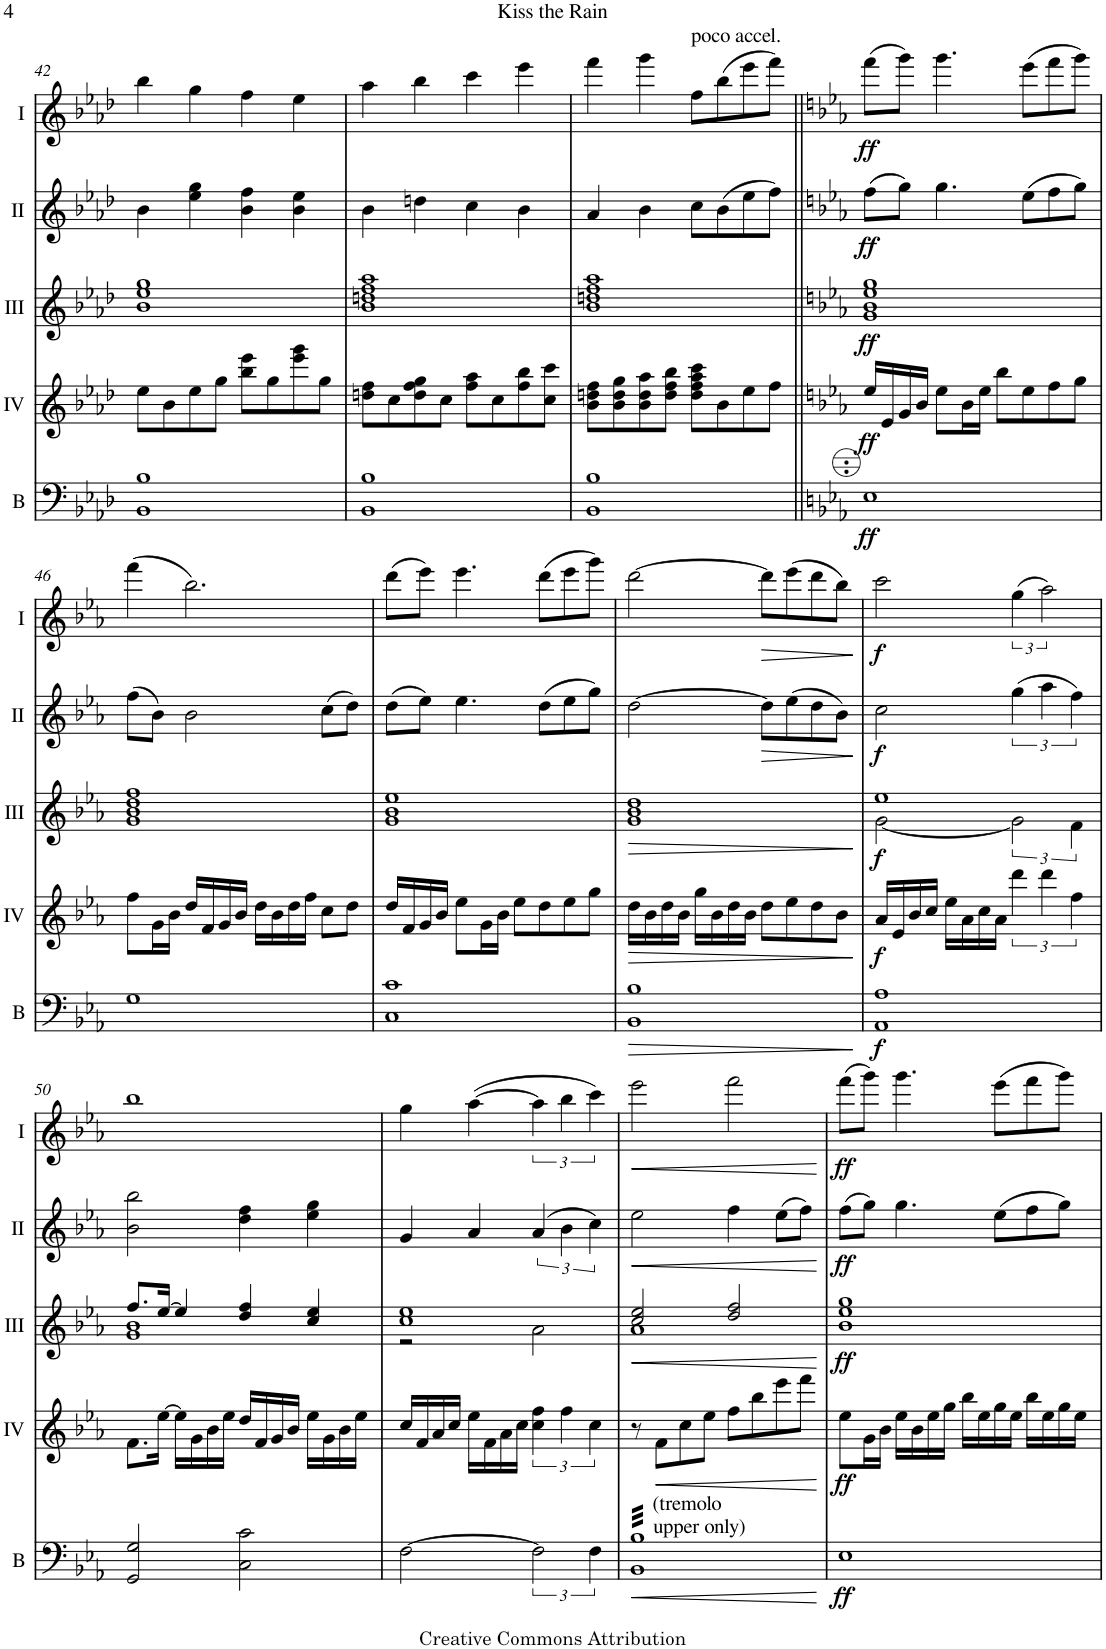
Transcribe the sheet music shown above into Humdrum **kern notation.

**kern	**dynam	**kern	**dynam	**kern	**dynam	**kern	**dynam	**kern	**dynam
*part5	*part5	*part4	*part4	*part3	*part3	*part2	*part2	*part1	*part1
*staff5	*staff5	*staff4	*staff4	*staff3	*staff3	*staff2	*staff2	*staff1	*staff1
*I"Bass	*	*I"Acc. 4	*	*I"Acc. 3	*	*I"Acc. 2	*	*I"Acc. 1	*
*I'B	*	*	*	*	*	*	*	*	*
!!LO:PB:g=z
*clefF4	*	*clefG2	*	*clefG2	*	*clefG2	*	*clefG2	*
*Trd7c12	*	*Trd7c12	*	*Trd7c12	*	*	*	*	*
*k[b-e-a-d-]	*	*k[b-e-a-d-]	*	*k[b-e-a-d-]	*	*k[b-e-a-d-]	*	*k[b-e-a-d-]	*
*M4/4	*	*M4/4	*	*M4/4	*	*M4/4	*	*M4/4	*
*met(c)	*	*met(c)	*	*met(c)	*	*met(c)	*	*met(c)	*
=42	=42	=42	=42	=42	=42	=42	=42	=42	=42
1BB- 1B-	.	8ee-\L	.	1b- 1ee- 1gg	.	4b-\	.	4bb-\	.
.	.	8b-\	.	.	.	.	.	.	.
.	.	8ee-\	.	.	.	4ee-\ 4gg\	.	4gg\	.
.	.	8gg\J	.	.	.	.	.	.	.
.	.	8bb-\ 8eee-\L	.	.	.	4b-\ 4ff\	.	4ff\	.
.	.	8gg\	.	.	.	.	.	.	.
.	.	8eee-\ 8ggg\	.	.	.	4b-\ 4ee-\	.	4ee-\	.
.	.	8gg\J	.	.	.	.	.	.	.
=43	=43	=43	=43	=43	=43	=43	=43	=43	=43
1BB- 1B-	.	8ddn\ 8ff\L	.	1b- 1ddn 1ff 1aa-	.	4b-\	.	4aa-\	.
.	.	8cc\	.	.	.	.	.	.	.
.	.	8dd\ 8ff\ 8gg\	.	.	.	4ddn\	.	4bb-\	.
.	.	8cc\J	.	.	.	.	.	.	.
.	.	8ff\ 8aa-\L	.	.	.	4cc\	.	4ccc\	.
.	.	8cc\	.	.	.	.	.	.	.
.	.	8ff\ 8bb-\	.	.	.	4b-\	.	4eee-\	.
.	.	8cc\ 8ccc\J	.	.	.	.	.	.	.
=44	=44	=44	=44	=44	=44	=44	=44	=44	=44
1BB- 1B-	.	8b-\ 8ddn\ 8ff\L	.	1b- 1ddn 1ff 1aa-	.	4a-/	.	4fff\	.
.	.	8b-\ 8dd\ 8gg\	.	.	.	.	.	.	.
.	.	8b-\ 8dd\ 8aa-\	.	.	.	4b-\	.	4ggg\	.
.	.	8dd\ 8ff\ 8bb-\J	.	.	.	.	.	.	.
!	!	!	!	!	!	!	!	!LO:TX:a:t=poco accel.	!
.	.	8dd\ 8ff\ 8aa-\ 8ccc\L	.	.	.	8cc\L	.	8ff\L	.
.	.	8b-\	.	.	.	(8b-\	.	(8bb-\	.
.	.	8ee-\	.	.	.	8ee-\	.	8eee-\	.
.	.	8ff\J	.	.	.	8ff\J)	.	8fff\J)	.
=45||	=45||	=45||	=45||	=45||	=45||	=45||	=45||	=45||	=45||
*k[b-e-a-]	*	*k[b-e-a-]	*	*k[b-e-a-]	*	*k[b-e-a-]	*	*k[b-e-a-]	*
!	!LO:DY:b	!	!LO:DY:b	!	!LO:DY:b	!	!LO:DY:b	!	!LO:DY:b
1E-	ff	16ee-/LL	ff	1g 1b- 1ee- 1gg	ff	(8ff\L	ff	(8fff\L	ff
.	.	16e-/	.	.	.	.	.	.	.
.	.	16g/	.	.	.	8gg\J)	.	8ggg\J)	.
.	.	16b-/JJ	.	.	.	.	.	.	.
.	.	8ee-\L	.	.	.	4.gg\	.	4.ggg\	.
.	.	16b-\L	.	.	.	.	.	.	.
.	.	16ee-\JJ	.	.	.	.	.	.	.
.	.	8bb-\L	.	.	.	.	.	.	.
.	.	8ee-\	.	.	.	(8ee-\L	.	(8eee-\L	.
.	.	8ff\	.	.	.	8ff\	.	8fff\	.
.	.	8gg\J	.	.	.	8gg\J)	.	8ggg\J)	.
!!LO:LB:g=z
=46	=46	=46	=46	=46	=46	=46	=46	=46	=46
1G	.	8ff\L	.	1g 1b- 1dd 1ff	.	(8ff\L	.	(4fff\	.
.	.	16g\L	.	.	.	8b-\J)	.	.	.
.	.	16b-\JJ	.	.	.	.	.	.	.
.	.	16dd/LL	.	.	.	2b-\	.	2.bb-\)	.
.	.	16f/	.	.	.	.	.	.	.
.	.	16g/	.	.	.	.	.	.	.
.	.	16b-/JJ	.	.	.	.	.	.	.
.	.	16dd\LL	.	.	.	.	.	.	.
.	.	16b-\	.	.	.	.	.	.	.
.	.	16dd\	.	.	.	.	.	.	.
.	.	16ff\JJ	.	.	.	.	.	.	.
.	.	8cc\L	.	.	.	(8cc\L	.	.	.
.	.	8dd\J	.	.	.	8dd\J)	.	.	.
=47	=47	=47	=47	=47	=47	=47	=47	=47	=47
1C 1c	.	16dd/LL	.	1g 1b- 1ee-	.	(8dd\L	.	(8ddd\L	.
.	.	16f/	.	.	.	.	.	.	.
.	.	16g/	.	.	.	8ee-\J)	.	8eee-\J)	.
.	.	16b-/JJ	.	.	.	.	.	.	.
.	.	8ee-\L	.	.	.	4.ee-\	.	4.eee-\	.
.	.	16g\L	.	.	.	.	.	.	.
.	.	16b-\JJ	.	.	.	.	.	.	.
.	.	8ee-\L	.	.	.	.	.	.	.
.	.	8dd\	.	.	.	(8dd\L	.	(8ddd\L	.
.	.	8ee-\	.	.	.	8ee-\	.	8eee-\	.
.	.	8gg\J	.	.	.	8gg\J)	.	8ggg\J)	.
=48	=48	=48	=48	=48	=48	=48	=48	=48	=48
!	!LO:HP:b	!	!LO:HP:b	!	!LO:HP:b	!	!	!	!
1BB- 1B-	>	16dd\LL	>	1g 1b- 1dd	>	[2dd\	.	[2ddd\	.
.	.	16b-\	.	.	.	.	.	.	.
.	.	16dd\	.	.	.	.	.	.	.
.	.	16b-\JJ	.	.	.	.	.	.	.
.	.	16gg\LL	.	.	.	.	.	.	.
.	.	16b-\	.	.	.	.	.	.	.
.	.	16dd\	.	.	.	.	.	.	.
.	.	16b-\JJ	.	.	.	.	.	.	.
!	!	!	!	!	!	!	!LO:HP:b	!	!LO:HP:b
.	.	8dd\L	.	.	.	8dd\L]	>	8ddd\L]	>
.	.	8ee-\	.	.	.	(8ee-\	.	(8eee-\	.
.	.	8dd\	.	.	.	8dd\	.	8ddd\	.
.	.	8b-\J	.	.	.	8b-\J)	.	8bb-\J)	.
.	]	.	]	.	]	.	]	.	]
=49	=49	=49	=49	=49	=49	=49	=49	=49	=49
*	*	*	*	*^	*	*	*	*	*
!	!LO:DY:b	!	!LO:DY:b	!	!	!LO:DY:b	!	!LO:DY:b	!	!LO:DY:b
1AA- 1A-	f	16a-/LL	f	1ee-	[2g\	f	2cc\	f	2ccc\	f
.	.	16e-/	.	.	.	.	.	.	.	.
.	.	16b-/	.	.	.	.	.	.	.	.
.	.	16cc/JJ	.	.	.	.	.	.	.	.
.	.	16ee-\LL	.	.	.	.	.	.	.	.
.	.	16a-\	.	.	.	.	.	.	.	.
.	.	16cc\	.	.	.	.	.	.	.	.
.	.	16a-\JJ	.	.	.	.	.	.	.	.
.	.	6ddd\	.	.	3g\]	.	(6gg\	.	(6gg\	.
.	.	6ddd\	.	.	.	.	6aa-\	.	3aa-\)	.
.	.	6ff\	.	.	6f\	.	6ff\)	.	.	.
!!LO:LB:g=z
=50	=50	=50	=50	=50	=50	=50	=50	=50	=50	=50
2GG/ 2G/	.	8.f\L	.	8.ff/L	1g 1b-	.	2b-\ 2bb-\	.	1bb-	.
.	.	[16ee-\Jk	.	[16ee-/Jk	.	.	.	.	.	.
.	.	16ee-\LL]	.	4ee-/]	.	.	.	.	.	.
.	.	16g\	.	.	.	.	.	.	.	.
.	.	16b-\	.	.	.	.	.	.	.	.
.	.	16ee-\JJ	.	.	.	.	.	.	.	.
2C\ 2c\	.	16dd/LL	.	4dd/ 4ff/	.	.	4dd\ 4ff\	.	.	.
.	.	16f/	.	.	.	.	.	.	.	.
.	.	16g/	.	.	.	.	.	.	.	.
.	.	16b-/JJ	.	.	.	.	.	.	.	.
.	.	16ee-\LL	.	4cc/ 4ee-/	.	.	4ee-\ 4gg\	.	.	.
.	.	16g\	.	.	.	.	.	.	.	.
.	.	16b-\	.	.	.	.	.	.	.	.
.	.	16ee-\JJ	.	.	.	.	.	.	.	.
=51	=51	=51	=51	=51	=51	=51	=51	=51	=51	=51
[2F\	.	16cc/LL	.	1cc 1ee-	2r	.	4g/	.	4gg\	.
.	.	16f/	.	.	.	.	.	.	.	.
.	.	16a-/	.	.	.	.	.	.	.	.
.	.	16cc/JJ	.	.	.	.	.	.	.	.
.	.	16ee-\LL	.	.	.	.	4a-/	.	([4aa-\	.
.	.	16f\	.	.	.	.	.	.	.	.
.	.	16a-\	.	.	.	.	.	.	.	.
.	.	16cc\JJ	.	.	.	.	.	.	.	.
3F\]	.	6cc\ 6ff\	.	.	2a-\	.	(6a-/	.	6aa-\]	.
.	.	6ff\	.	.	.	.	6b-\	.	6bb-\	.
6F\	.	6cc\	.	.	.	.	6cc\)	.	6ccc\)	.
=52	=52	=52	=52	=52	=52	=52	=52	=52	=52	=52
!LO:TX:a:t=(tremolo	!	!	!	!	!	!	!	!	!	!
!LO:TX:a:t=upper only)	!	!	!	!	!	!	!	!	!	!
!	!LO:HP:b	!	!	!	!	!LO:HP:b	!	!LO:HP:b	!	!LO:HP:b
*^	*	*	*	*	*	*	*	*	*	*
*tremolo	*	*	*	*	*	*	*	*	*	*	*
32B-LLL	1BB-	<	8r	.	2cc/ 2ee-/	1a-	<	2ee-\	<	2eee-\	<
32B-	.	.	.	.	.	.	.	.	.	.	.
32B-	.	.	.	.	.	.	.	.	.	.	.
32B-	.	.	.	.	.	.	.	.	.	.	.
!	!	!	!	!LO:HP:b	!	!	!	!	!	!	!
32B-	.	.	8f\L	<	.	.	.	.	.	.	.
32B-	.	.	.	.	.	.	.	.	.	.	.
32B-	.	.	.	.	.	.	.	.	.	.	.
32B-	.	.	.	.	.	.	.	.	.	.	.
32B-	.	.	8cc\	.	.	.	.	.	.	.	.
32B-	.	.	.	.	.	.	.	.	.	.	.
32B-	.	.	.	.	.	.	.	.	.	.	.
32B-	.	.	.	.	.	.	.	.	.	.	.
32B-	.	.	8ee-\J	.	.	.	.	.	.	.	.
32B-	.	.	.	.	.	.	.	.	.	.	.
32B-	.	.	.	.	.	.	.	.	.	.	.
32B-	.	.	.	.	.	.	.	.	.	.	.
32B-	.	.	8ff\L	.	2dd/ 2ff/	.	.	4ff\	.	2fff\	.
32B-	.	.	.	.	.	.	.	.	.	.	.
32B-	.	.	.	.	.	.	.	.	.	.	.
32B-	.	.	.	.	.	.	.	.	.	.	.
32B-	.	.	8bb-\	.	.	.	.	.	.	.	.
32B-	.	.	.	.	.	.	.	.	.	.	.
32B-	.	.	.	.	.	.	.	.	.	.	.
32B-	.	.	.	.	.	.	.	.	.	.	.
32B-	.	.	8eee-\	.	.	.	.	(8ee-\L	.	.	.
32B-	.	.	.	.	.	.	.	.	.	.	.
32B-	.	.	.	.	.	.	.	.	.	.	.
32B-	.	.	.	.	.	.	.	.	.	.	.
32B-	.	.	8fff\J	.	.	.	.	8ff\J)	.	.	.
32B-	.	.	.	.	.	.	.	.	.	.	.
32B-	.	.	.	.	.	.	.	.	.	.	.
32B-JJJ	.	.	.	.	.	.	.	.	.	.	.
*Xtremolo	*	*	*	*	*	*	*	*	*	*	*
*v	*v	*	*	*	*v	*v	*	*	*	*	*
.	[	.	[	.	[	.	[	.	[
=53	=53	=53	=53	=53	=53	=53	=53	=53	=53
!	!LO:DY:b	!	!LO:DY:b	!	!LO:DY:b	!	!LO:DY:b	!	!LO:DY:b
1E-	ff	8ee-\L	ff	1b- 1ee- 1gg	ff	(8ff\L	ff	(8fff\L	ff
.	.	16g\L	.	.	.	8gg\J)	.	8ggg\J)	.
.	.	16b-\JJ	.	.	.	.	.	.	.
.	.	16ee-\LL	.	.	.	4.gg\	.	4.ggg\	.
.	.	16b-\	.	.	.	.	.	.	.
.	.	16ee-\	.	.	.	.	.	.	.
.	.	16gg\JJ	.	.	.	.	.	.	.
.	.	16bb-\LL	.	.	.	.	.	.	.
.	.	16ee-\	.	.	.	.	.	.	.
.	.	16gg\	.	.	.	(8ee-\L	.	(8eee-\L	.
.	.	16ee-\JJ	.	.	.	.	.	.	.
.	.	16bb-\LL	.	.	.	8ff\	.	8fff\	.
.	.	16ee-\	.	.	.	.	.	.	.
.	.	16gg\	.	.	.	8gg\J)	.	8ggg\J)	.
.	.	16ee-\JJ	.	.	.	.	.	.	.
=	=	=	=	=	=	=	=	=	=
*-	*-	*-	*-	*-	*-	*-	*-	*-	*-
